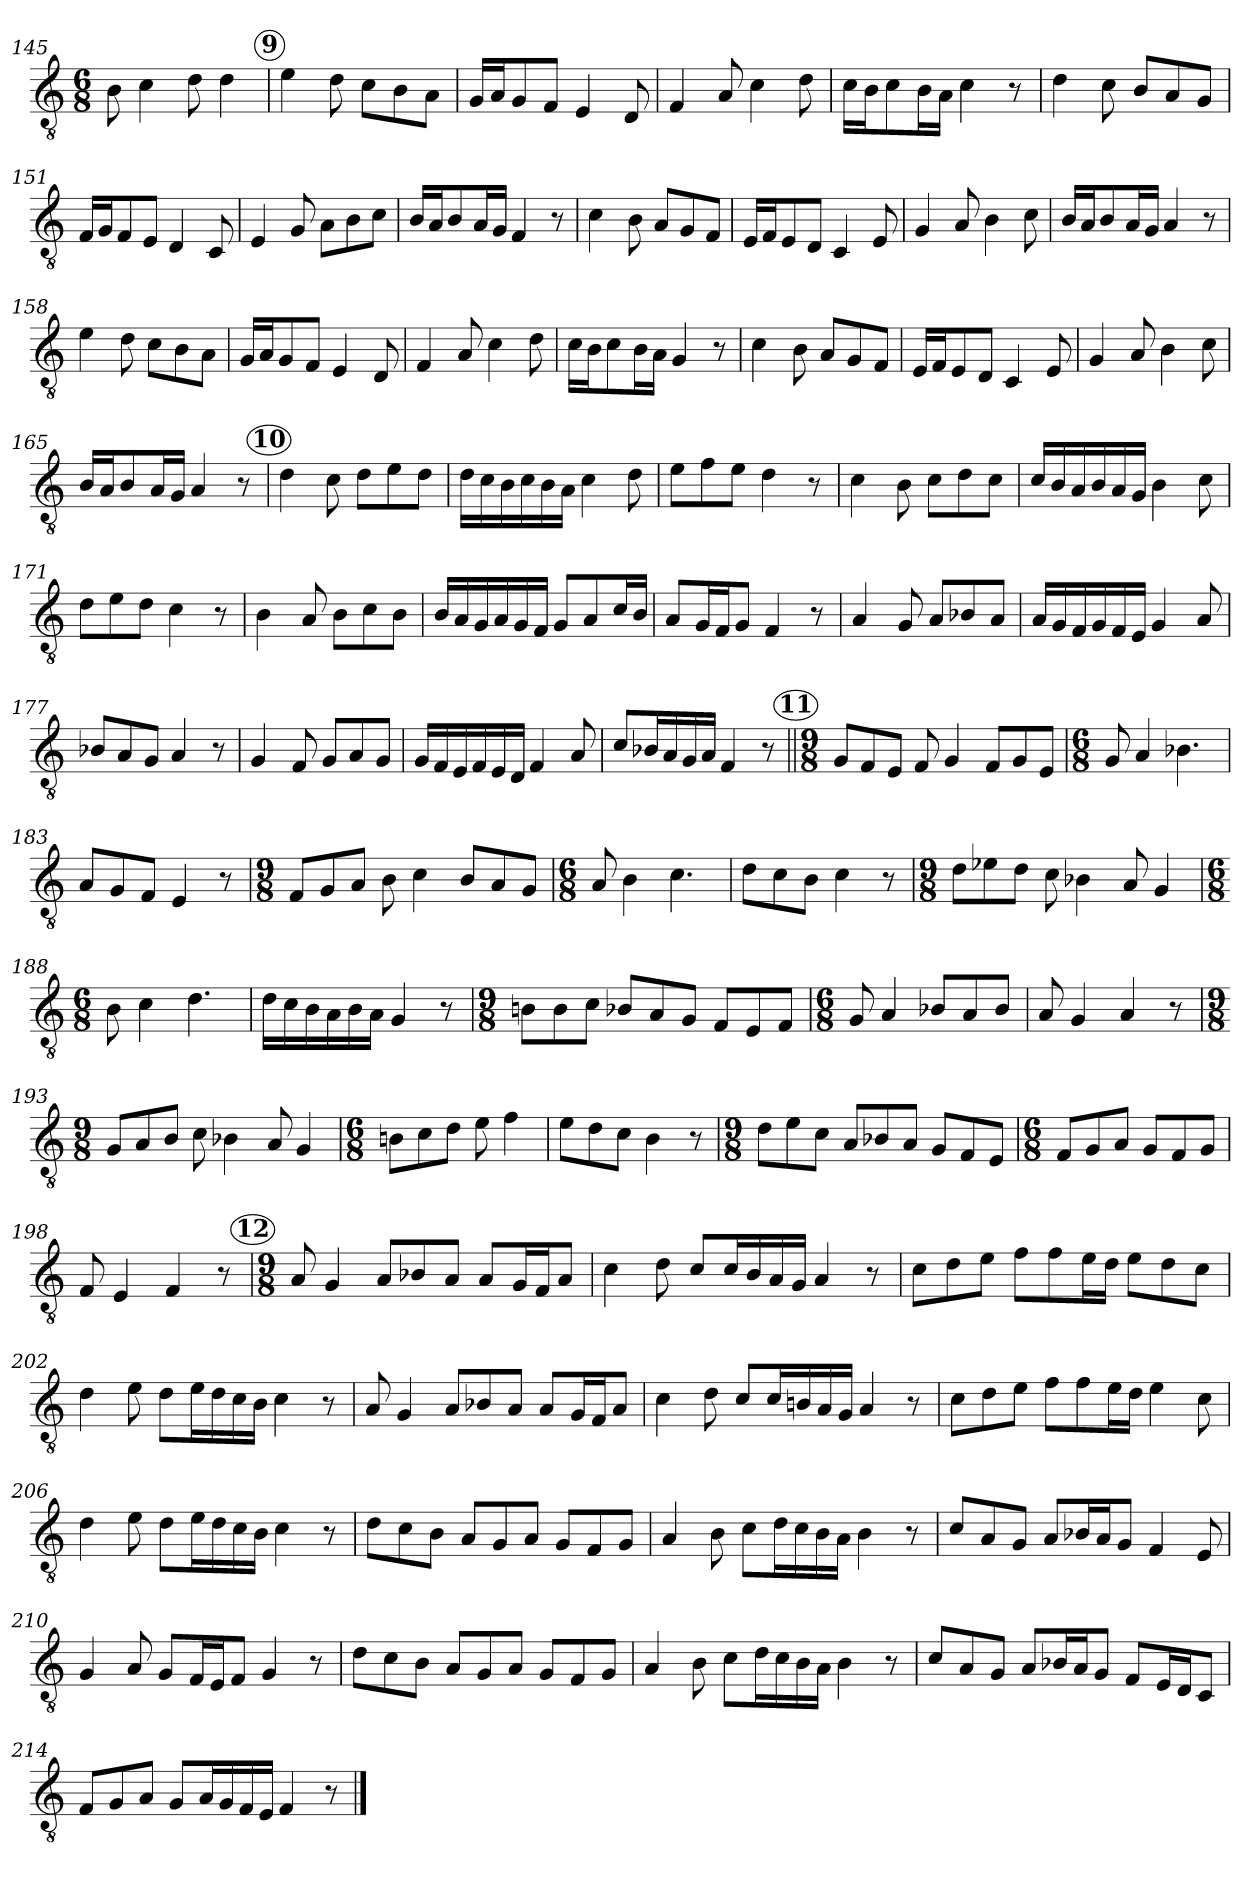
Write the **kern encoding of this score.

**kern
*part1
*staff1
*clefGv2
*k[]
*C:
*M6/8
=145
8B\
4c\
8d\
4d\
!!LO:REH:place=s1:a:enc=circle:fs=12:t=9
=146
4e\
8d\
8c\L
8B\
8A\J
=147
16G/LL
16A/J
8G/
8F/J
4E/
8D/
=148
4F/
8A/
4c\
8d\
!!LO:LB:g=z
=149
16c\LL
16B\J
8c\
16B\L
16A\JJ
4c\
8r
=150
4d\
8c\
8B/L
8A/
8G/J
=151
16F/LL
16G/J
8F/
8E/J
4D/
8C/
=152
4E/
8G/
8A\L
8B\
8c\J
=153
16B/LL
16A/J
8B/
16A/L
16G/JJ
4F/
8r
=154
4c\
8B\
8A/L
8G/
8F/J
!!LO:LB:g=z
=155
16E/LL
16F/J
8E/
8D/J
4C/
8E/
=156
4G/
8A/
4B\
8c\
=157
16B/LL
16A/J
8B/
16A/L
16G/JJ
4A/
8r
=158
4e\
8d\
8c\L
8B\
8A\J
=159
16G/LL
16A/J
8G/
8F/J
4E/
8D/
=160
4F/
8A/
4c\
8d\
!!LO:LB:g=z
=161
16c\LL
16B\J
8c\
16B\L
16A\JJ
4G/
8r
=162
4c\
8B\
8A/L
8G/
8F/J
=163
16E/LL
16F/J
8E/
8D/J
4C/
8E/
=164
4G/
8A/
4B\
8c\
=165
16B/LL
16A/J
8B/
16A/L
16G/JJ
4A/
8r
!!LO:REH:place=s1:a:enc=circle:fs=12:t=10
=166
4d\
8c\
8d\L
8e\
8d\J
!!LO:LB:g=z
=167
16d\LL
16c\
16B\
16c\
16B\
16A\JJ
4c\
8d\
=168
8e\L
8f\
8e\J
4d\
8r
=169
4c\
8B\
8c\L
8d\
8c\J
=170
16c/LL
16B/
16A/
16B/
16A/
16G/JJ
4B\
8c\
=171
8d\L
8e\
8d\J
4c\
8r
=172
4B\
8A/
8B\L
8c\
8B\J
!!LO:LB:g=z
=173
16B/LL
16A/
16G/
16A/
16G/
16F/JJ
8G/L
8A/
16c/L
16B/JJ
=174
8A/L
16G/L
16F/J
8G/J
4F/
8r
=175
4A/
8G/
8A/L
8B-X/
8A/J
=176
16A/LL
16G/
16F/
16G/
16F/
16E/JJ
4G/
8A/
=177
8B-X/L
8A/
8G/J
4A/
8r
=178
4G/
8F/
8G/L
8A/
8G/J
!!LO:LB:g=z
=179
16G/LL
16F/
16E/
16F/
16E/
16D/JJ
4F/
8A/
=180
8c/L
16B-i/L
16A/
16G/
16A/JJ
4F/
8r
!!LO:REH:place=s1:a:enc=circle:fs=12:t=11
=181||
*M9/8
8G/L
8F/
8E/J
8F/
4G/
8F/L
8G/
8E/J
=182
*M6/8
8G/
4A/
4.B-X\
=183
8A/L
8G/
8F/J
4E/
8r
!!LO:PB:g=z
=184
*M9/8
8F/L
8G/
8A/J
8B\
4c\
8B/L
8A/
8G/J
=185
*M6/8
8A/
4B\
4.c\
=186
8d\L
8c\
8B\J
4c\
8r
=187
*M9/8
8d\L
8e-X\
8d\J
8c\
4B-X\
8A/
4G/
=188
*M6/8
8B\
4c\
4.d\
!!LO:LB:g=z
=189
16d\LL
16c\
16B\
16A\
16B\
16A\JJ
4G/
8r
=190
*M9/8
8Bn\L
8B\
8c\J
8B-X/L
8A/
8G/J
8F/L
8E/
8F/J
=191
*M6/8
8G/
4A/
8B-X/L
8A/
8B-/J
=192
8A/
4G/
4A/
8r
=193
*M9/8
8G/L
8A/
8B/J
8c\
4B-X\
8A/
4G/
!!LO:LB:g=z
=194
*M6/8
8Bn\L
8c\
8d\J
8e\
4f\
=195
8e\L
8d\
8c\J
4B\
8r
=196
*M9/8
8d\L
8e\
8c\J
8A/L
8B-X/
8A/J
8G/L
8F/
8E/J
=197
*M6/8
8F/L
8G/
8A/J
8G/L
8F/
8G/J
=198
8F/
4E/
4F/
8r
!!LO:LB:g=z
!!LO:REH:place=s1:a:enc=circle:fs=12:t=12
=199
*M9/8
8A/
4G/
8A/L
8B-X/
8A/J
8A/L
16G/L
16F/J
8A/J
=200
4c\
8d\
8c/L
16c/L
16B/
16A/
16G/JJ
4A/
8r
=201
8c\L
8d\
8e\J
8f\L
8f\
16e\L
16d\JJ
8e\L
8d\
8c\J
=202
4d\
8e\
8d\L
16e\L
16d\
16c\
16B\JJ
4c\
8r
!!LO:LB:g=z
=203
8A/
4G/
8A/L
8B-X/
8A/J
8A/L
16G/L
16F/J
8A/J
=204
4c\
8d\
8c/L
16c/L
16Bn/
16A/
16G/JJ
4A/
8r
=205
8c\L
8d\
8e\J
8f\L
8f\
16e\L
16d\JJ
4e\
8c\
=206
4d\
8e\
8d\L
16e\L
16d\
16c\
16B\JJ
4c\
8r
!!LO:LB:g=z
=207
8d\L
8c\
8B\J
8A/L
8G/
8A/J
8G/L
8F/
8G/J
=208
4A/
8B\
8c\L
16d\L
16c\
16B\
16A\JJ
4B\
8r
=209
8c/L
8A/
8G/J
8A/L
16B-X/L
16A/J
8G/J
4F/
8E/
=210
4G/
8A/
8G/L
16F/L
16E/J
8F/J
4G/
8r
!!LO:LB:g=z
=211
8d\L
8c\
8B\J
8A/L
8G/
8A/J
8G/L
8F/
8G/J
=212
4A/
8B\
8c\L
16d\L
16c\
16B\
16A\JJ
4B\
8r
=213
8c/L
8A/
8G/J
8A/L
16B-X/L
16A/J
8G/J
8F/L
16E/L
16D/J
8C/J
=214
8F/L
8G/
8A/J
8G/L
16A/L
16G/
16F/
16E/JJ
4F/
8r
==
*-
